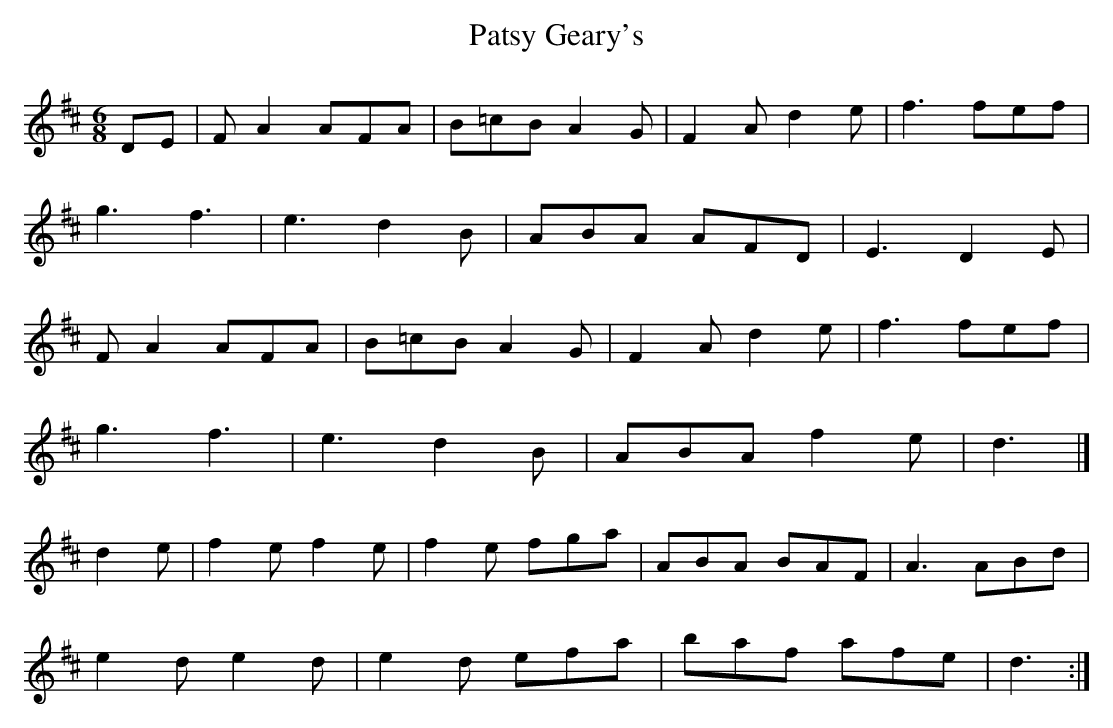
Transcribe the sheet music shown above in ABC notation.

X:1
T:Geary's, Patsy
M:6/8
L:1/8
K:D Major
DE|FA2 AFA|B=cB A2G|F2A d2e|f3 fef|!
g3 f3|e3 d2B|ABA AFD|E3 D2E|!
FA2 AFA|B=cB A2G|F2A d2e|f3 fef|!
g3 f3|e3 d2B|ABA f2e|d3|]!
d2e|f2e f2e|f2e fga|ABA BAF|A3 ABd|!
e2d e2d|e2d efa|baf afe|d3:|!
